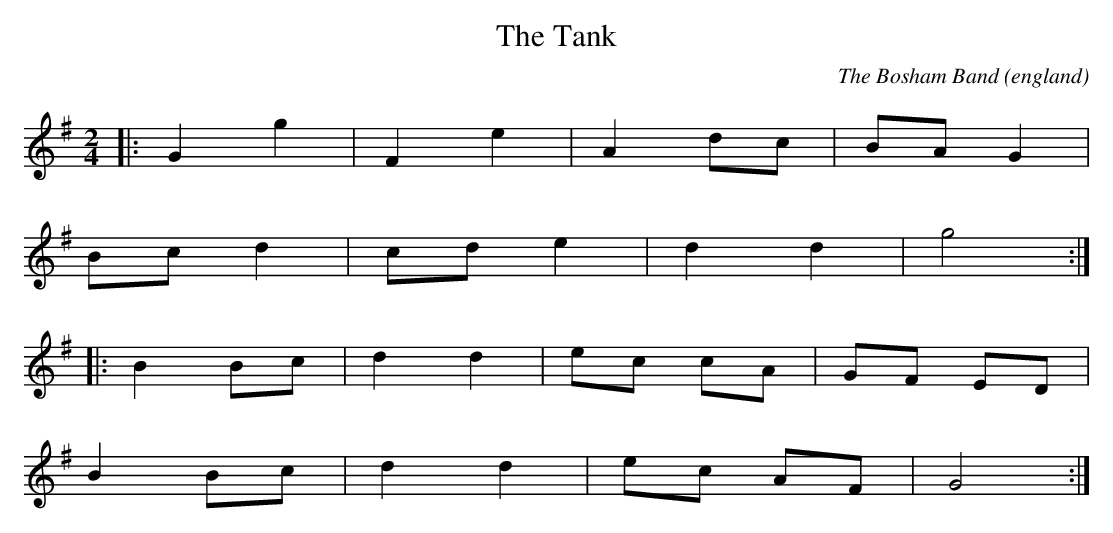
X:1
T:The Tank
O:england
C:The Bosham Band
M:2/4
L:1/16
K:G
|:G4g4|F4e4|A4d2c2|B2A2 G4|
B2c2 d4|c2d2 e4|d4d4|g8:|
|:B4B2c2|d4d4|e2c2 c2A2|G2F2 E2D2|
B4B2c2|d4d4|e2c2 A2F2|G8:|
